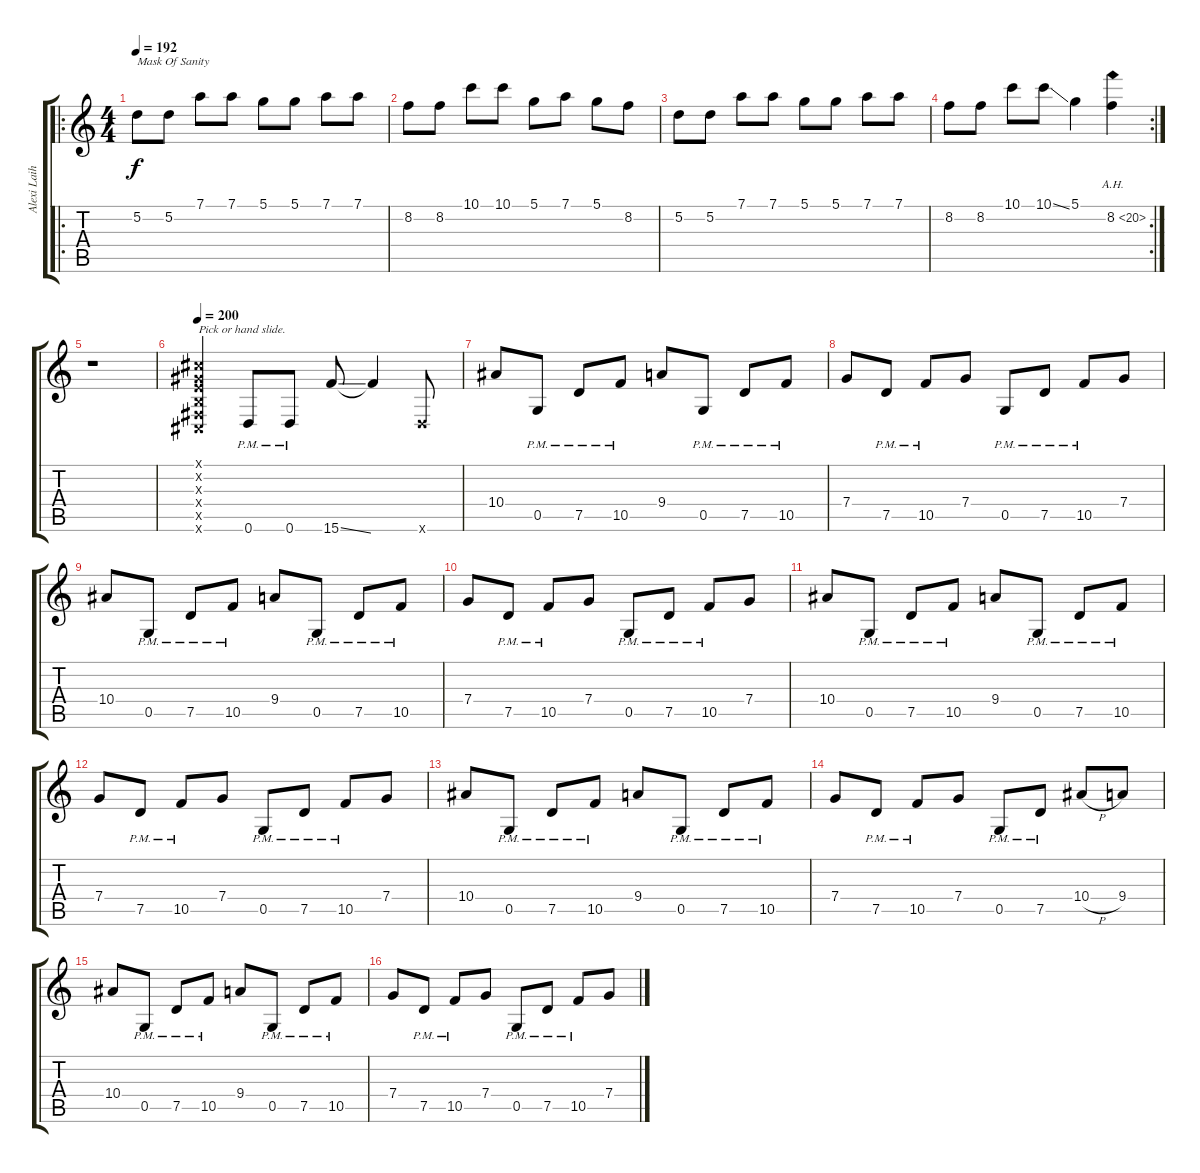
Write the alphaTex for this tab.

\track ("Alexi Laiho" "Alexi Laih") {instrument distortionguitar}
\staff {score tabs}
\tuning (D4 A3 F3 C3 G2 D2) {hide}
\ro
\ts (4 4)
\tempo 192
\clef g2
\ks c
5.2.8{txt "Mask Of Sanity" dy f} 5.2.8 7.1.8 7.1.8 5.1.8 5.1.8 7.1.8 7.1.8 |
8.2.8 8.2.8 10.1.8 10.1.8 5.1.8 7.1.8 5.1.8 8.2.8 |
5.2.8 5.2.8 7.1.8 7.1.8 5.1.8 5.1.8 7.1.8 7.1.8 |
\rc 2
8.2.8 8.2.8 10.1.8 10.1{ss}.8 5.1.4 8.2{ah 12}.4 |
r.1 |
\tempo 200
(-1.1{x} -1.2{x} -1.3{x} -1.4{x} -1.5{x} -1.6{x}).4{txt "Pick or hand slide."} 0.6{pm}.8 0.6{pm}.8 15.6{ss}.8 15.6{t}.4 0.6{x}.8 |
10.4.8 0.5{pm}.8 7.5{pm}.8 10.5{pm}.8 9.4.8 0.5{pm}.8 7.5{pm}.8 10.5{pm}.8 |
7.4.8 7.5{pm}.8 10.5{pm}.8 7.4.8 0.5{pm}.8 7.5{pm}.8 10.5{pm}.8 7.4.8 |
10.4.8 0.5{pm}.8 7.5{pm}.8 10.5{pm}.8 9.4.8 0.5{pm}.8 7.5{pm}.8 10.5{pm}.8 |
7.4.8 7.5{pm}.8 10.5{pm}.8 7.4.8 0.5{pm}.8 7.5{pm}.8 10.5{pm}.8 7.4.8 |
10.4.8 0.5{pm}.8 7.5{pm}.8 10.5{pm}.8 9.4.8 0.5{pm}.8 7.5{pm}.8 10.5{pm}.8 |
7.4.8 7.5{pm}.8 10.5{pm}.8 7.4.8 0.5{pm}.8 7.5{pm}.8 10.5{pm}.8 7.4.8 |
10.4.8 0.5{pm}.8 7.5{pm}.8 10.5{pm}.8 9.4.8 0.5{pm}.8 7.5{pm}.8 10.5{pm}.8 |
7.4.8 7.5{pm}.8 10.5{pm}.8 7.4.8 0.5{pm}.8 7.5{pm}.8 10.4{h}.8 9.4.8 |
10.4.8 0.5{pm}.8 7.5{pm}.8 10.5{pm}.8 9.4.8 0.5{pm}.8 7.5{pm}.8 10.5{pm}.8 |
7.4.8 7.5{pm}.8 10.5{pm}.8 7.4.8 0.5{pm}.8 7.5{pm}.8 10.5{pm}.8 7.4.8
